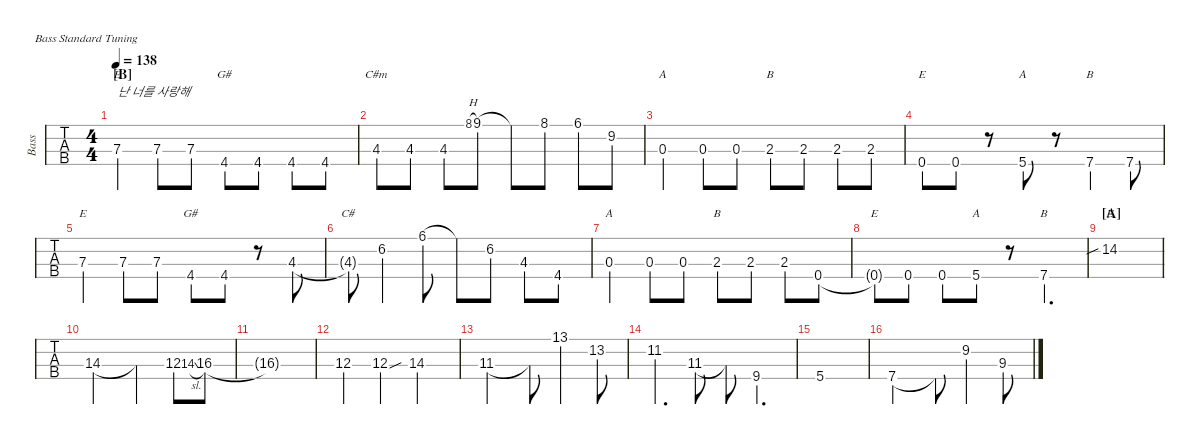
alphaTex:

\defaultSystemsLayout 4
\hideDynamics
\bracketExtendMode nobrackets
\track ("Bass" "Bass") {defaultSystemsLayout 4 instrument electricbassfinger}
\staff {tabs}
\tuning (G2 D2 A1 E1)
\chord ("E" x x 7 x) {firstfret 7 showdiagram false showfingering false}
\chord ("A" x x x 5) {showdiagram false showfingering false}
\chord ("B" x x x 7) {firstfret 7 showdiagram false showfingering false}
\chord ("G#" x x x 4) {showdiagram false showfingering false}
\chord ("C#m" x x 4 x) {showdiagram false showfingering false}
\chord ("A" x x 0 x) {showdiagram false showfingering false}
\chord ("B" x x 2 x) {showdiagram false showfingering false}
\chord ("E" x x x 0) {showdiagram false showfingering false}
\chord ("C#" x x 4 x) {showdiagram false showfingering false}
\chord ("E" x 14 x x) {firstfret 14 showdiagram false showfingering false}
\ts (4 4)
\section ("B" "")
\tempo 138
\clef f4
\ks c
7.3.4{ch "E" txt "난 너를 사랑해" dy mf} 7.3.8 7.3.8 4.4{acc #}.8{ch "G#"} 4.4{acc #}.8 4.4{acc #}.8 4.4{acc #}.8 |
4.3{acc #}.8{ch "C#m"} 4.3{acc #}.8 4.3{acc #}.8 8.1{h acc #}.8{gr} 9.1.8 9.1{t}.8 8.1{acc #}.8 6.1{acc #}.8 9.2.8 |
0.3.4{ch "A"} 0.3.8 0.3.8 2.3.8{ch "B"} 2.3.8 2.3.8 2.3.8 |
0.4.8{ch "E"} 0.4.8 r.8 5.4.8{ch "A"} r.8 7.4.4{ch "B"} 7.4.8 |
7.3.4{ch "E"} 7.3.8 7.3.8 4.4{acc #}.8{ch "G#"} 4.4{acc #}.8 r.8 4.3{acc #}.8 |
4.3{t acc #}.8{ch "C#"} 6.2{acc #}.4 6.1{acc #}.8 6.1{t acc #}.8 6.2{acc #}.8 4.3{acc #}.8 4.4{acc #}.8 |
0.3.4{ch "A"} 0.3.8 0.3.8 2.3.8{ch "B"} 2.3.8 2.3.8 0.4.8 |
0.4{t}.8{ch "E"} 0.4.8 0.4.8 5.4.8{ch "A"} r.8 7.4.4{d ch "B"} |
\section ("A" "")
14.2{sib}.1{ch "E"} |
14.3.2 14.3{t}.4 12.3.8 14.3{sl}.8{gr} 16.3{acc #}.8 |
16.3{t acc #}.1 |
12.3.4 12.3{sou}.4 14.3.2 |
11.3{acc #}.2 11.3{t acc #}.8 13.1{acc #}.4 13.2{acc #}.8 |
11.2{acc #}.4{d} 11.3{acc #}.8 11.3{t acc #}.8 9.4{acc #}.4{d} |
5.4.1 |
7.4.2 7.4{t}.8 9.2.4 9.3{acc #}.8
